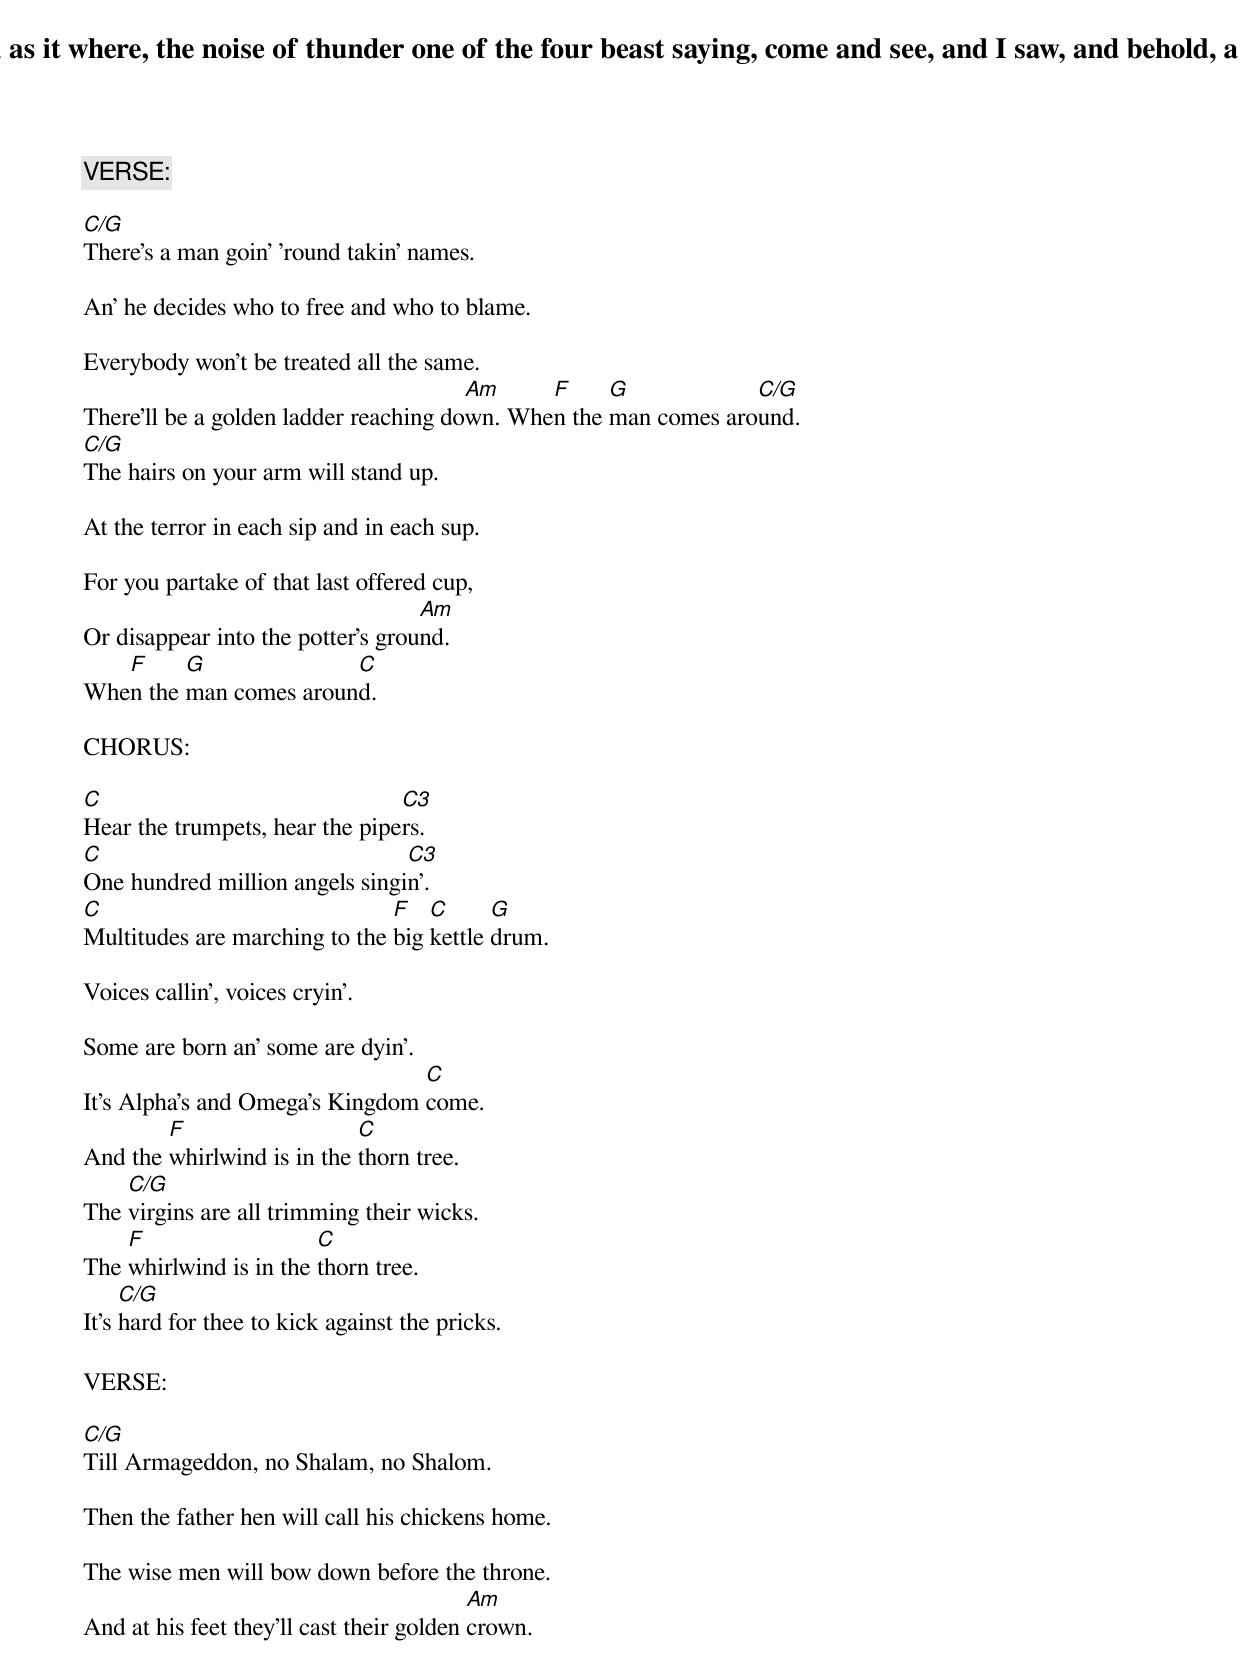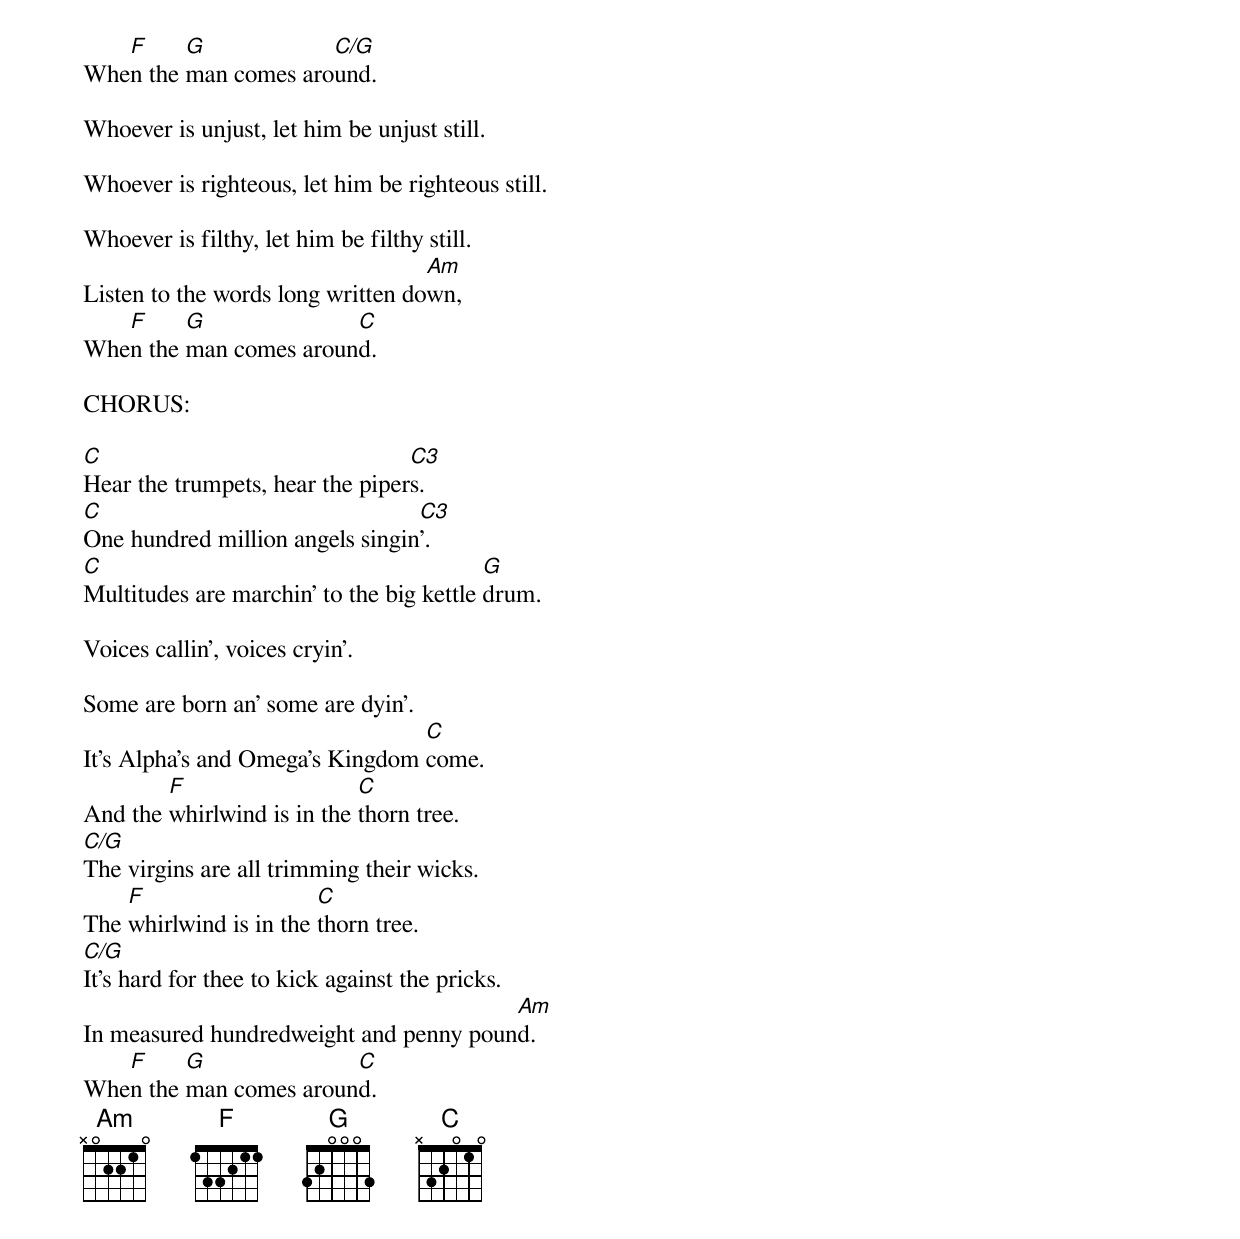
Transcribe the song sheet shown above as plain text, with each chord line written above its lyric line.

And I heard as it where, the noise of thunder one of the four beast saying, come and see, and I saw, and behold, a white horse

VERSE:

C/G
There's a man goin' 'round takin' names.

An' he decides who to free and who to blame.

Everybody won't be treated all the same.
                                       Am     F     G            C/G
There'll be a golden ladder reaching down. When the man comes around.
C/G
The hairs on your arm will stand up.

At the terror in each sip and in each sup.

For you partake of that last offered cup,
                                   Am
Or disappear into the potter's ground.
   F     G              C
When the man comes around.

CHORUS:

C                               C3
Hear the trumpets, hear the pipers.
C                               C3
One hundred million angels singin'.
C                              F   C      G
Multitudes are marching to the big kettle drum.

Voices callin', voices cryin'.

Some are born an' some are dyin'.
                                 C
It's Alpha's and Omega's Kingdom come.
        F                   C
And the whirlwind is in the thorn tree.
    C/G
The virgins are all trimming their wicks.
    F                   C
The whirlwind is in the thorn tree.
     C/G
It's hard for thee to kick against the pricks.
<page break>
VERSE:

C/G
Till Armageddon, no Shalam, no Shalom.

Then the father hen will call his chickens home.

The wise men will bow down before the throne.
                                          Am
And at his feet they'll cast their golden crown.
   F     G            C/G
When the man comes around.

Whoever is unjust, let him be unjust still.

Whoever is righteous, let him be righteous still.

Whoever is filthy, let him be filthy still.
                                   Am
Listen to the words long written down,
   F     G              C
When the man comes around.

CHORUS:

C                                C3
Hear the trumpets, hear the pipers.
C                                C3
One hundred million angels singin'.
C                                         G
Multitudes are marchin' to the big kettle drum.

Voices callin', voices cryin'.

Some are born an' some are dyin'.
                                 C
It's Alpha's and Omega's Kingdom come.
        F                   C
And the whirlwind is in the thorn tree.
C/G
The virgins are all trimming their wicks.
    F                   C
The whirlwind is in the thorn tree.
C/G
It's hard for thee to kick against the pricks.
                                        Am
In measured hundredweight and penny pound.
   F     G              C
When the man comes around.
